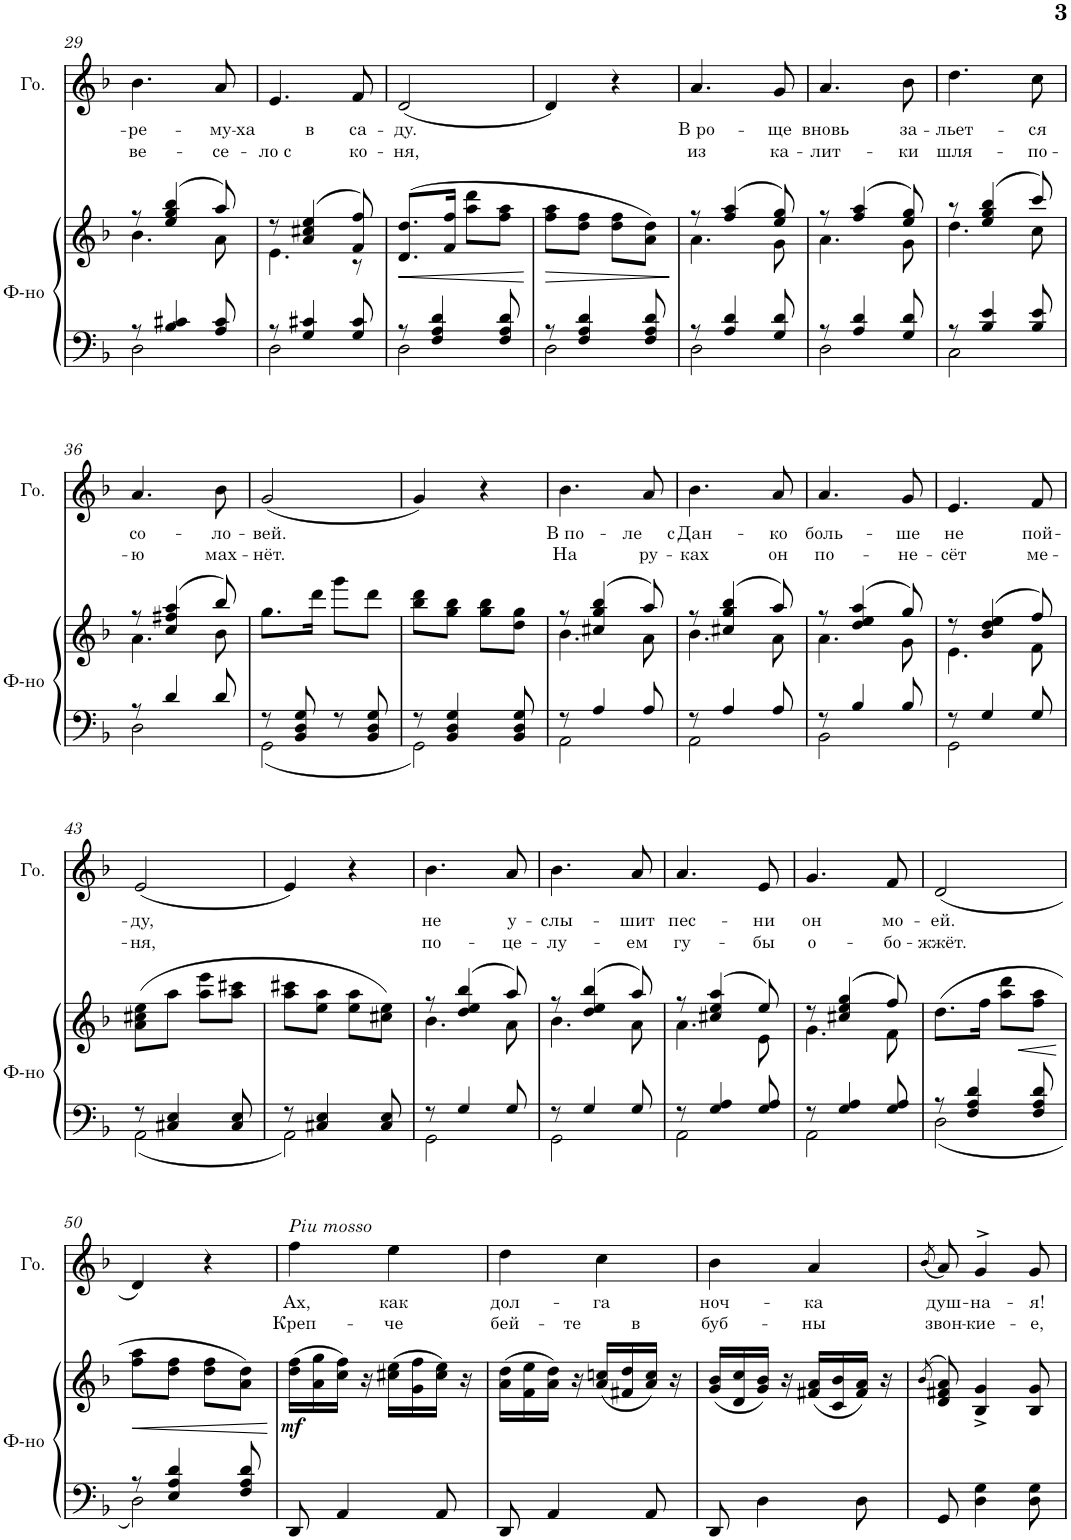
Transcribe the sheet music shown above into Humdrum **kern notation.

**kern	**kern	**dynam	**kern	**text	**text
*part2	*part2	*part2	*part1	*part1	*part1
*staff3	*staff2	*staff2/3	*staff1	*staff1	*staff1
*I"Фортепиано	*	*	*I"Голос	*	*
!!LO:PB:g=z
*clefF4	*clefG2	*	*clefG2	*	*
*k[b-]	*k[b-]	*	*k[b-]	*	*
*M2/4	*M2/4	*	*M2/4	*	*
=29	=29	=29	=29	=29	=29
*^	*^	*	*	*	*
!	!	!	!	!	!	!LO:LY:b	!LO:LY:b
8r	2D\	8r	4.b-\	.	4.b-\	-ре-	ве-
4B-/ 4c#X/	.	(4ee/ 4gg/ 4bb-/	.	.	.	.	.
!	!	!	!	!	!	!LO:LY:b	!LO:LY:b
8A/ 8c#/	.	8aa/)	8a\	.	8a/	-му-	-се-
=30	=30	=30	=30	=30	=30	=30	=30
!	!	!	!	!	!	!LO:LY:b	!LO:LY:b
8r	2D\	8r	4.e\	.	4.e/	-ха в	-ло с
4G/ 4c#X/	.	(4a/ 4cc#X/ 4ee/	.	.	.	.	.
!	!	!	!	!	!	!LO:LY:b	!LO:LY:b
8G/ 8c#/	.	8f/ 8ff/)	8r	.	8f/	са-	ко-
=31	=31	=31	=31	=31	=31	=31	=31
!	!	!	!	!LO:HP:b	!	!LO:LY:b	!LO:LY:b
*	*	*v	*v	*	*	*	*
8r	2D\	(8.d/ 8.dd/L	<	(2d/	-ду.	-ня,
4F/ 4A/ 4d/	.	.	.	.	.	.
.	.	16f/ 16ff/Jk	.	.	.	.
.	.	8aa\ 8ddd\L	.	.	.	.
8F/ 8A/ 8d/	.	8ff\ 8aa\J	.	.	.	.
*v	*v	*	*	*	*	*
.	.	[	.	.	.
=32	=32	=32	=32	=32	=32
*^	*	*	*	*	*
!	!	!	!LO:HP:b	!	!	!
8r	2D\	8ff\ 8aa\L	>	4d/)	.	.
4F/ 4A/ 4d/	.	8dd\ 8ff\J	.	.	.	.
.	.	8dd\ 8ff\L	.	4r	.	.
8F/ 8A/ 8d/	.	8a\ 8dd\J)	.	.	.	.
*v	*v	*	*	*	*	*
.	.	]	.	.	.
=33	=33	=33	=33	=33	=33
*^	*^	*	*	*	*
!	!	!	!	!	!	!LO:LY:b	!LO:LY:b
8r	2D\	8r	4.a\	.	4.a/	В ро-	из
4A/ 4d/	.	(4ff/ 4aa/	.	.	.	.	.
!	!	!	!	!	!	!LO:LY:b	!LO:LY:b
8G/ 8d/	.	8ee/ 8gg/)	8g\	.	8g/	-ще	ка-
=34	=34	=34	=34	=34	=34	=34	=34
!	!	!	!	!	!	!LO:LY:b	!LO:LY:b
8r	2D\	8r	4.a\	.	4.a/	вновь	-лит-
4A/ 4d/	.	(4ff/ 4aa/	.	.	.	.	.
!	!	!	!	!	!	!LO:LY:b	!LO:LY:b
8G/ 8d/	.	8ee/ 8gg/)	8g\	.	8b-\	за-	-ки
=35	=35	=35	=35	=35	=35	=35	=35
!	!	!	!	!	!	!LO:LY:b	!LO:LY:b
8r	2C\	8r	4.dd\	.	4.dd\	-льет-	шля-
4B-/ 4e/	.	(4ee/ 4gg/ 4bb-/	.	.	.	.	.
!	!	!	!	!	!	!LO:LY:b	!LO:LY:b
8B-/ 8e/	.	8ccc/)	8cc\	.	8cc\	-ся	-по-
!!LO:LB:g=z
=36	=36	=36	=36	=36	=36	=36	=36
!	!	!	!	!	!	!LO:LY:b	!LO:LY:b
8r	2D\	8r	4.a\	.	4.a/	со-	-ю
4d/	.	(4cc/ 4ff#X/ 4aa/	.	.	.	.	.
!	!	!	!	!	!	!LO:LY:b	!LO:LY:b
8d/	.	8bb-/)	8b-\	.	8b-\	-ло-	мах-
=37	=37	=37	=37	=37	=37	=37	=37
!	!	!	!	!	!	!LO:LY:b	!LO:LY:b
*	*	*v	*v	*	*	*	*
8r	2GG\	8.gg\L	.	(2g/	-вей.	-нёт.
8BB-/ 8D/ 8G/	.	.	.	.	.	.
.	.	16ddd\Jk	.	.	.	.
8r	.	8ggg\L	.	.	.	.
8BB-/ 8D/ 8G/	.	8ddd\J	.	.	.	.
=38	=38	=38	=38	=38	=38	=38
8r	2GG\	8bb-\ 8ddd\L	.	4g/)	.	.
4BB-/ 4D/ 4G/	.	8gg\ 8bb-\J	.	.	.	.
.	.	8gg\ 8bb-\L	.	4r	.	.
8BB-/ 8D/ 8G/	.	8dd\ 8gg\J	.	.	.	.
=39	=39	=39	=39	=39	=39	=39
*	*	*^	*	*	*	*
!	!	!	!	!	!	!LO:LY:b	!LO:LY:b
8r	2AA\	8r	4.b-\	.	4.b-\	В по-	На
4A/	.	(4cc#X/ 4gg/ 4bb-/	.	.	.	.	.
!	!	!	!	!	!	!LO:LY:b	!LO:LY:b
8A/	.	8aa/)	8a\	.	8a/	-ле с	ру-
=40	=40	=40	=40	=40	=40	=40	=40
!	!	!	!	!	!	!LO:LY:b	!LO:LY:b
8r	2AA\	8r	4.b-\	.	4.b-\	Дан-	-ках
4A/	.	(4cc#X/ 4gg/ 4bb-/	.	.	.	.	.
!	!	!	!	!	!	!LO:LY:b	!LO:LY:b
8A/	.	8aa/)	8a\	.	8a/	-ко	он
=41	=41	=41	=41	=41	=41	=41	=41
!	!	!	!	!	!	!LO:LY:b	!LO:LY:b
8r	2BB-\	8r	4.a\	.	4.a/	боль-	по-
4B-/	.	(4dd/ 4ee/ 4aa/	.	.	.	.	.
!	!	!	!	!	!	!LO:LY:b	!LO:LY:b
8B-/	.	8gg/)	8g\	.	8g/	-ше	-не-
=42	=42	=42	=42	=42	=42	=42	=42
!	!	!	!	!	!	!LO:LY:b	!LO:LY:b
8r	2GG\	8r	4.e\	.	4.e/	не	-сёт
4G/	.	(4b-/ 4dd/ 4ee/	.	.	.	.	.
!	!	!	!	!	!	!LO:LY:b	!LO:LY:b
8G/	.	8ff/)	8f\	.	8f/	пой-	ме-
!!LO:LB:g=z
=43	=43	=43	=43	=43	=43	=43	=43
!	!	!	!	!	!	!LO:LY:b	!LO:LY:b
*	*	*v	*v	*	*	*	*
8r	2AA\	(8a\ 8cc#X\ 8ee\L	.	(2e/	-ду,	-ня,
4C#X/ 4E/	.	8aa\J	.	.	.	.
.	.	8aa\ 8eee\L	.	.	.	.
8C#/ 8E/	.	8aa\ 8ccc#X\J	.	.	.	.
=44	=44	=44	=44	=44	=44	=44
8r	2AA\	8aa\ 8ccc#X\L	.	4e/)	.	.
4C#X/ 4E/	.	8ee\ 8aa\J	.	.	.	.
.	.	8ee\ 8aa\L	.	4r	.	.
8C#/ 8E/	.	8cc#X\ 8ee\J)	.	.	.	.
=45	=45	=45	=45	=45	=45	=45
*	*	*^	*	*	*	*
!	!	!	!	!	!	!LO:LY:b	!LO:LY:b
8r	2GG\	8r	4.b-\	.	4.b-\	не	по-
4G/	.	(4dd/ 4ee/ 4bb-/	.	.	.	.	.
!	!	!	!	!	!	!LO:LY:b	!LO:LY:b
8G/	.	8aa/)	8a\	.	8a/	у-	-це-
=46	=46	=46	=46	=46	=46	=46	=46
!	!	!	!	!	!	!LO:LY:b	!LO:LY:b
8r	2GG\	8r	4.b-\	.	4.b-\	-слы-	-лу-
4G/	.	(4dd/ 4ee/ 4bb-/	.	.	.	.	.
!	!	!	!	!	!	!LO:LY:b	!LO:LY:b
8G/	.	8aa/)	8a\	.	8a/	-шит	-ем
=47	=47	=47	=47	=47	=47	=47	=47
!	!	!	!	!	!	!LO:LY:b	!LO:LY:b
8r	2AA\	8r	4.a\	.	4.a/	пес-	гу-
4G/ 4A/	.	(4cc#X/ 4ee/ 4aa/	.	.	.	.	.
!	!	!	!	!	!	!LO:LY:b	!LO:LY:b
8G/ 8A/	.	8ee/)	8e\	.	8e/	-ни	-бы
=48	=48	=48	=48	=48	=48	=48	=48
!	!	!	!	!	!	!LO:LY:b	!LO:LY:b
8r	2AA\	8r	4.g\	.	4.g/	он	о-
4G/ 4A/	.	(4cc#X/ 4ee/ 4gg/	.	.	.	.	.
!	!	!	!	!	!	!LO:LY:b	!LO:LY:b
8G/ 8A/	.	8ff/)	8f\	.	8f/	мо-	-бо-
=49	=49	=49	=49	=49	=49	=49	=49
!	!	!	!	!	!	!LO:LY:b	!LO:LY:b
*	*	*v	*v	*	*	*	*
8r	2D\	(8.dd\L	.	(2d/	-ей.	-жжёт.
4F/ 4A/ 4d/	.	.	.	.	.	.
.	.	16ff\Jk	.	.	.	.
.	.	8aa\ 8ddd\L	.	.	.	.
8F/ 8A/ 8d/	.	8ff\ 8aa\J	.	.	.	.
!!LO:LB:g=z
=50	=50	=50	=50	=50	=50	=50
8r	2D\	8ff\ 8aa\L	.	4d/)	.	.
4E/ 4A/ 4d/	.	8dd\ 8ff\J	.	.	.	.
.	.	8dd\ 8ff\L	.	4r	.	.
8F/ 8A/ 8d/	.	8a\ 8dd\J)	.	.	.	.
*v	*v	*	*	*	*	*
=51	=51	=51	=51	=51	=51
!	!	!	!LO:TX:a:i:t=Piu mosso	!	!
!	!	!LO:DY:a=2	!	!LO:LY:b	!LO:LY:b
8DD/	(16dd\ 16ff\LL	mf	4ff\	Ах,	Креп-
.	16a\ 16gg\	.	.	.	.
4AA/	16cc\ 16ff\JJ)	.	.	.	.
.	16r	.	.	.	.
!	!	!	!	!LO:LY:b	!LO:LY:b
.	(16cc#X\ 16ee\LL	.	4ee\	как	-че
.	16g\ 16ff\	.	.	.	.
8AA/	16cc#\ 16ee\JJ)	.	.	.	.
.	16r	.	.	.	.
=52	=52	=52	=52	=52	=52
!	!	!	!	!LO:LY:b	!LO:LY:b
8DD/	(16a\ 16dd\LL	.	4dd\	дол-	бей-
.	16f\ 16ee\	.	.	.	.
4AA/	16a\ 16dd\JJ)	.	.	.	.
.	16r	.	.	.	.
!	!	!	!	!LO:LY:b	!LO:LY:b
.	(16a/ 16ccn/LL	.	4cc\	-га	-те в
.	16f#X/ 16dd/	.	.	.	.
8AA/	16a/ 16cc/JJ)	.	.	.	.
.	16r	.	.	.	.
=53	=53	=53	=53	=53	=53
!	!	!	!	!LO:LY:b	!LO:LY:b
8DD/	(16g/ 16b-/LL	.	4b-\	ноч-	буб-
.	16d/ 16cc/	.	.	.	.
4D\	16g/ 16b-/JJ)	.	.	.	.
.	16r	.	.	.	.
!	!	!	!	!LO:LY:b	!LO:LY:b
.	(16f#X/ 16a/LL	.	4a/	-ка	-ны
.	16c/ 16b-/	.	.	.	.
8D\	16f#/ 16a/JJ)	.	.	.	.
.	16r	.	.	.	.
=54	=54	=54	=54	=54	=54
.	(>8qb-/	.	(8qb-/	.	.
!	!	!	!	!LO:LY:b	!LO:LY:b
8GG/	8d/ 8f#X/ 8a/)	.	8a/)	душ-	звон-
!	!	!	!	!LO:LY:b	!LO:LY:b
4D\ 4G\	4B-/^< 4g/^<	.	4g^>/	-на-	-кие-
!	!	!	!	!LO:LY:b	!LO:LY:b
8D\ 8G\	8B-/ 8g/	.	8g/	-я!	-е,
=	=	=	=	=	=
*-	*-	*-	*-	*-	*-
